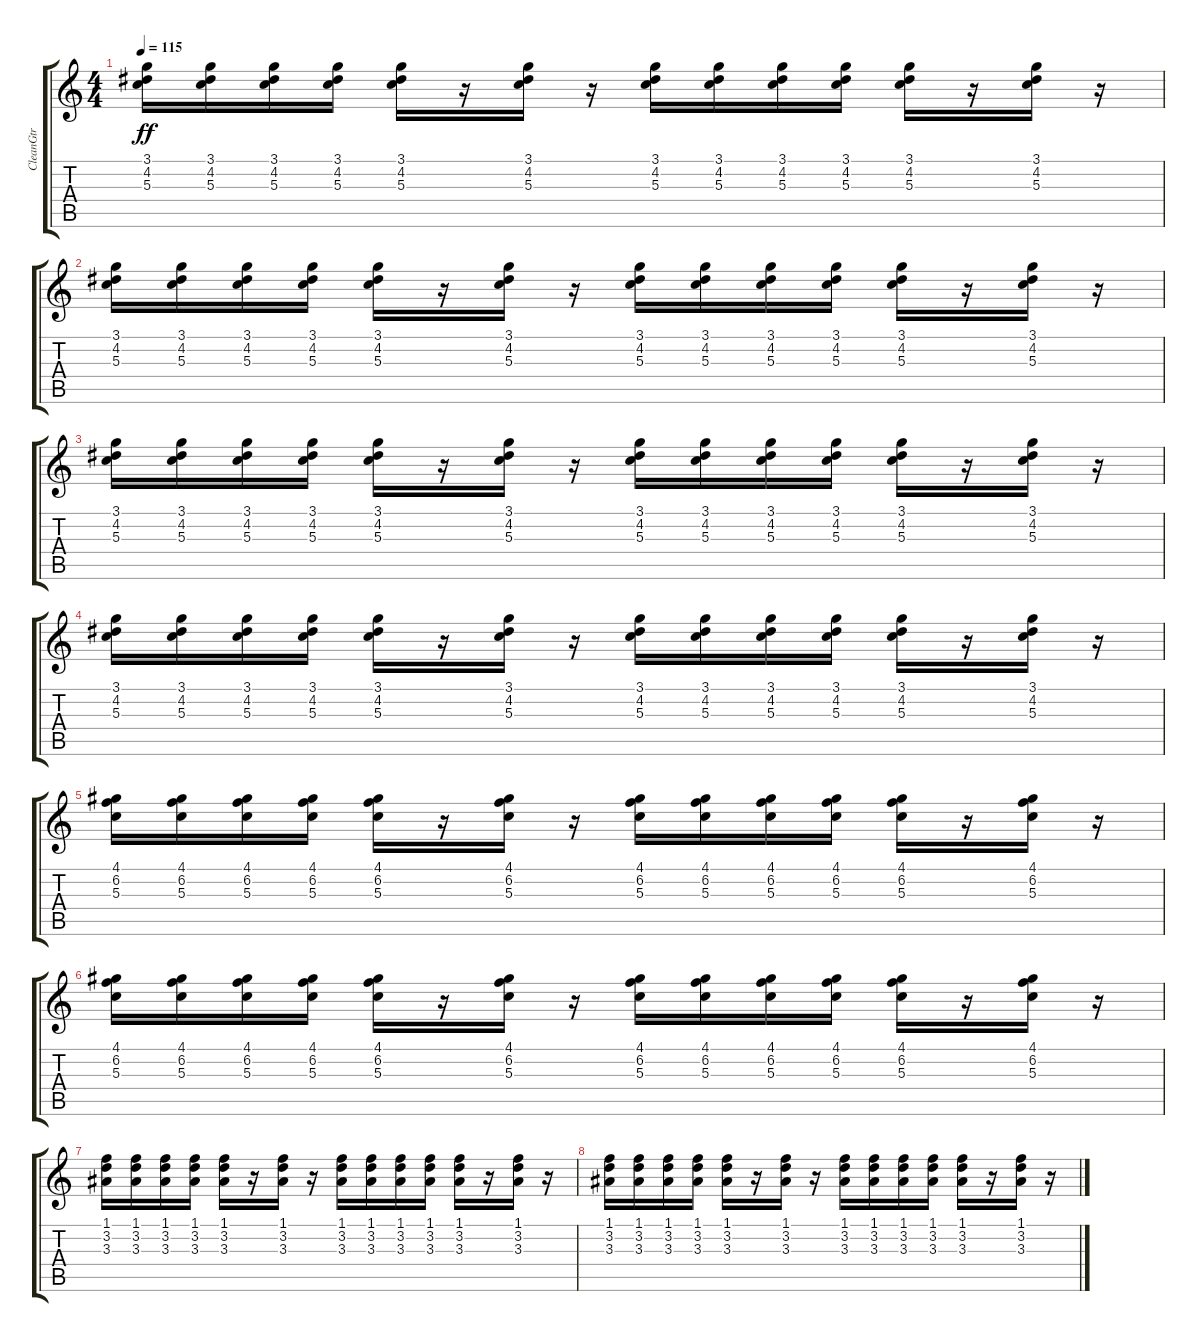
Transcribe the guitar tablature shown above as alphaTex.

\track ("CleanGtr" "CleanGtr") {instrument electricguitarclean}
\staff {score tabs}
\tuning (E4 B3 G3 D3 A2 E2) {hide}
\ts (4 4)
\tempo 115
\clef g2
\ks c
(3.1 4.2 5.3).16{dy ff} (3.1 4.2 5.3).16 (3.1 4.2 5.3).16 (3.1 4.2 5.3).16 (3.1 4.2 5.3).16 r.16 (3.1 4.2 5.3).16 r.16 (3.1 4.2 5.3).16 (3.1 4.2 5.3).16 (3.1 4.2 5.3).16 (3.1 4.2 5.3).16 (3.1 4.2 5.3).16 r.16 (3.1 4.2 5.3).16 r.16 |
(3.1 4.2 5.3).16 (3.1 4.2 5.3).16 (3.1 4.2 5.3).16 (3.1 4.2 5.3).16 (3.1 4.2 5.3).16 r.16 (3.1 4.2 5.3).16 r.16 (3.1 4.2 5.3).16 (3.1 4.2 5.3).16 (3.1 4.2 5.3).16 (3.1 4.2 5.3).16 (3.1 4.2 5.3).16 r.16 (3.1 4.2 5.3).16 r.16 |
(3.1 4.2 5.3).16 (3.1 4.2 5.3).16 (3.1 4.2 5.3).16 (3.1 4.2 5.3).16 (3.1 4.2 5.3).16 r.16 (3.1 4.2 5.3).16 r.16 (3.1 4.2 5.3).16 (3.1 4.2 5.3).16 (3.1 4.2 5.3).16 (3.1 4.2 5.3).16 (3.1 4.2 5.3).16 r.16 (3.1 4.2 5.3).16 r.16 |
(3.1 4.2 5.3).16 (3.1 4.2 5.3).16 (3.1 4.2 5.3).16 (3.1 4.2 5.3).16 (3.1 4.2 5.3).16 r.16 (3.1 4.2 5.3).16 r.16 (3.1 4.2 5.3).16 (3.1 4.2 5.3).16 (3.1 4.2 5.3).16 (3.1 4.2 5.3).16 (3.1 4.2 5.3).16 r.16 (3.1 4.2 5.3).16 r.16 |
(4.1 6.2 5.3).16 (4.1 6.2 5.3).16 (4.1 6.2 5.3).16 (4.1 6.2 5.3).16 (4.1 6.2 5.3).16 r.16 (4.1 6.2 5.3).16 r.16 (4.1 6.2 5.3).16 (4.1 6.2 5.3).16 (4.1 6.2 5.3).16 (4.1 6.2 5.3).16 (4.1 6.2 5.3).16 r.16 (4.1 6.2 5.3).16 r.16 |
(4.1 6.2 5.3).16 (4.1 6.2 5.3).16 (4.1 6.2 5.3).16 (4.1 6.2 5.3).16 (4.1 6.2 5.3).16 r.16 (4.1 6.2 5.3).16 r.16 (4.1 6.2 5.3).16 (4.1 6.2 5.3).16 (4.1 6.2 5.3).16 (4.1 6.2 5.3).16 (4.1 6.2 5.3).16 r.16 (4.1 6.2 5.3).16 r.16 |
(1.1 3.2 3.3).16 (1.1 3.2 3.3).16 (1.1 3.2 3.3).16 (1.1 3.2 3.3).16 (1.1 3.2 3.3).16 r.16 (1.1 3.2 3.3).16 r.16 (1.1 3.2 3.3).16 (1.1 3.2 3.3).16 (1.1 3.2 3.3).16 (1.1 3.2 3.3).16 (1.1 3.2 3.3).16 r.16 (1.1 3.2 3.3).16 r.16 |
(1.1 3.2 3.3).16 (1.1 3.2 3.3).16 (1.1 3.2 3.3).16 (1.1 3.2 3.3).16 (1.1 3.2 3.3).16 r.16 (1.1 3.2 3.3).16 r.16 (1.1 3.2 3.3).16 (1.1 3.2 3.3).16 (1.1 3.2 3.3).16 (1.1 3.2 3.3).16 (1.1 3.2 3.3).16 r.16 (1.1 3.2 3.3).16 r.16
